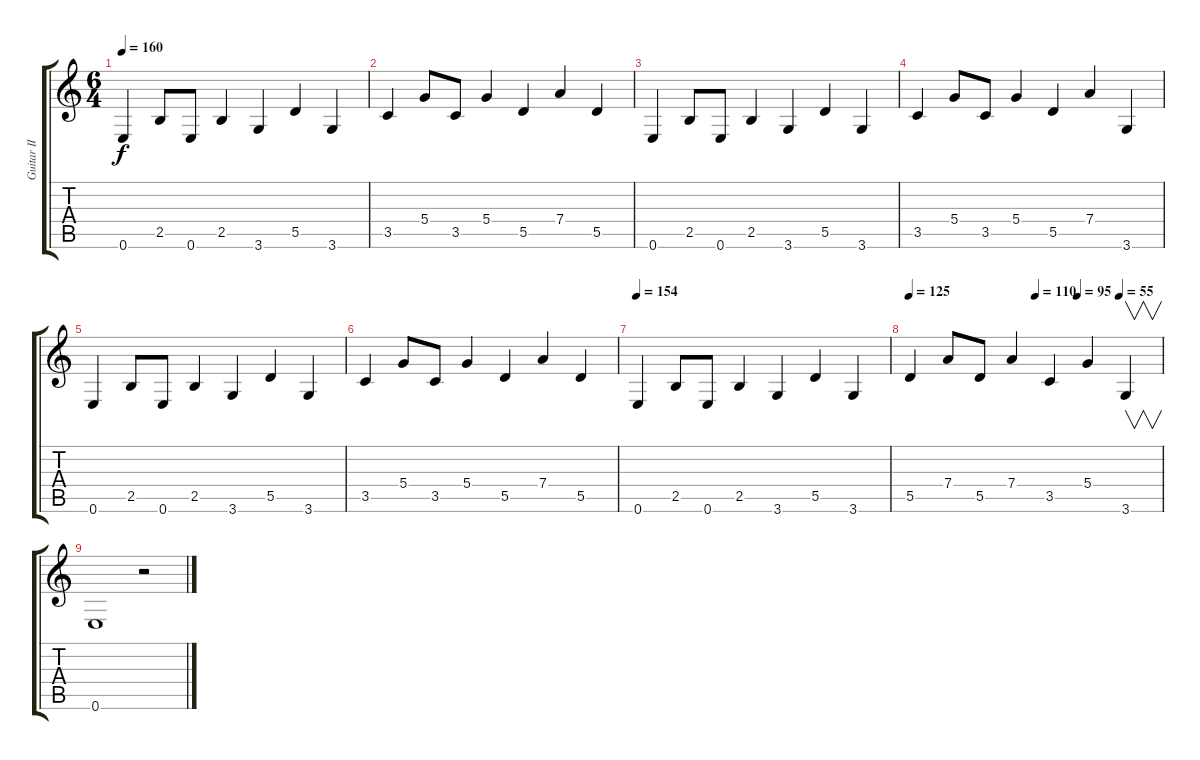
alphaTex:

\track ("Guitar II" "Guitar II") {instrument distortionguitar}
\staff {score tabs}
\tuning (E4 B3 G3 D3 A2 E2) {hide}
\ts (6 4)
\tempo 160
\clef g2
\ks c
0.6.4{dy f instrument acousticguitarnylon} 2.5.8 0.6.8 2.5.4 3.6.4 5.5.4 3.6.4 |
3.5.4 5.4.8 3.5.8 5.4.4 5.5.4 7.4.4 5.5.4 |
0.6.4 2.5.8 0.6.8 2.5.4 3.6.4 5.5.4 3.6.4 |
3.5.4 5.4.8 3.5.8 5.4.4 5.5.4 7.4.4 3.6.4 |
0.6.4 2.5.8 0.6.8 2.5.4 3.6.4 5.5.4 3.6.4 |
3.5.4 5.4.8 3.5.8 5.4.4 5.5.4 7.4.4 5.5.4 |
\tempo 154
0.6.4 2.5.8 0.6.8 2.5.4 3.6.4 5.5.4 3.6.4 |
\tempo 125
\tempo (110 0.5)
\tempo (95 0.6666666666666666)
\tempo (55 0.8333333333333334)
5.5.4 7.4.8 5.5.8 7.4.4 3.5.4 5.4.4 3.6.4{v} |
0.6.1 r.2
